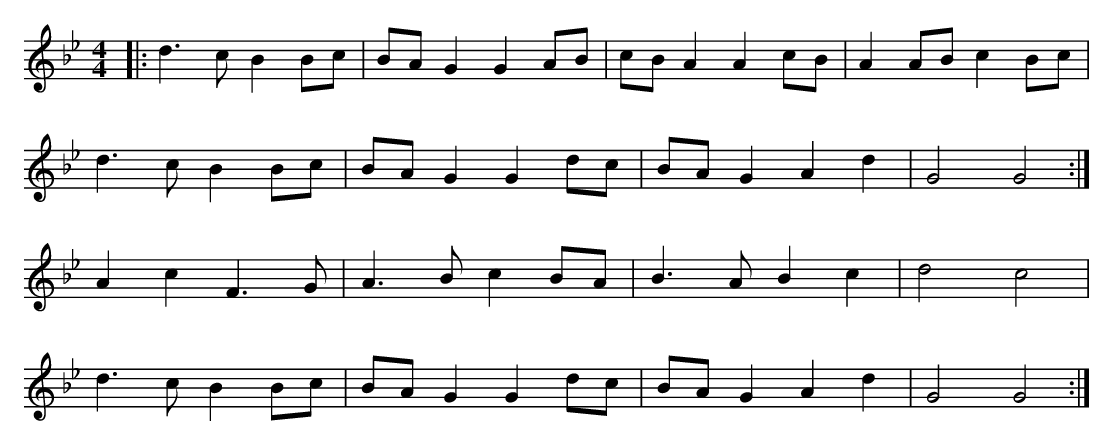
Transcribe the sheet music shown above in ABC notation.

X:1
M:4/4
K:Gmin
|:d3 c B2 Bc|BA G2 G2 AB|cB A2 A2 cB|A2 AB c2 Bc|
d3 c B2 Bc|BA G2 G2 dc|BA G2 A2 d2|G4 G4:|
A2 c2 F3 G|A3 B c2 BA|B3 A B2 c2|d4 c4|
d3 c B2 Bc|BA G2 G2 dc|BA G2 A2 d2|G4 G4:|
